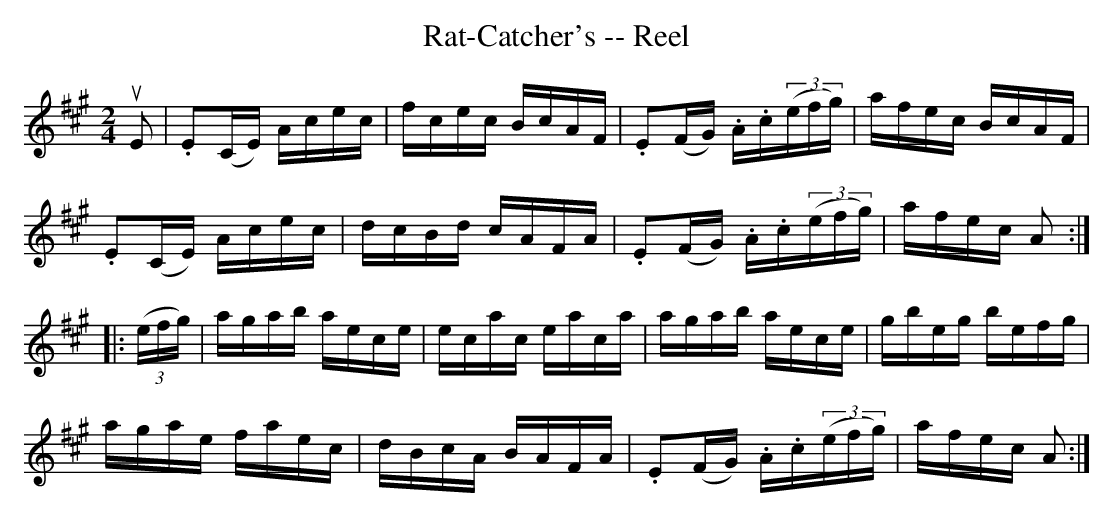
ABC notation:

X:1
T: Rat-Catcher's -- Reel
M:2/4
L:1/16
K:A
uE2|\
.E2(CE) Acec | fcec BcAF | .E2(FG) .A.c((3efg) | afec BcAF |
.E2(CE) Acec | dcBd cAFA | .E2(FG) .A.c((3efg) | afec A2  ::
((3efg)|\
agab aece | ecac eaca | agab     aece       | gbeg befg |
agae faec | dBcA BAFA | .E2(FG) .A.c((3efg) | afec A2  :|
